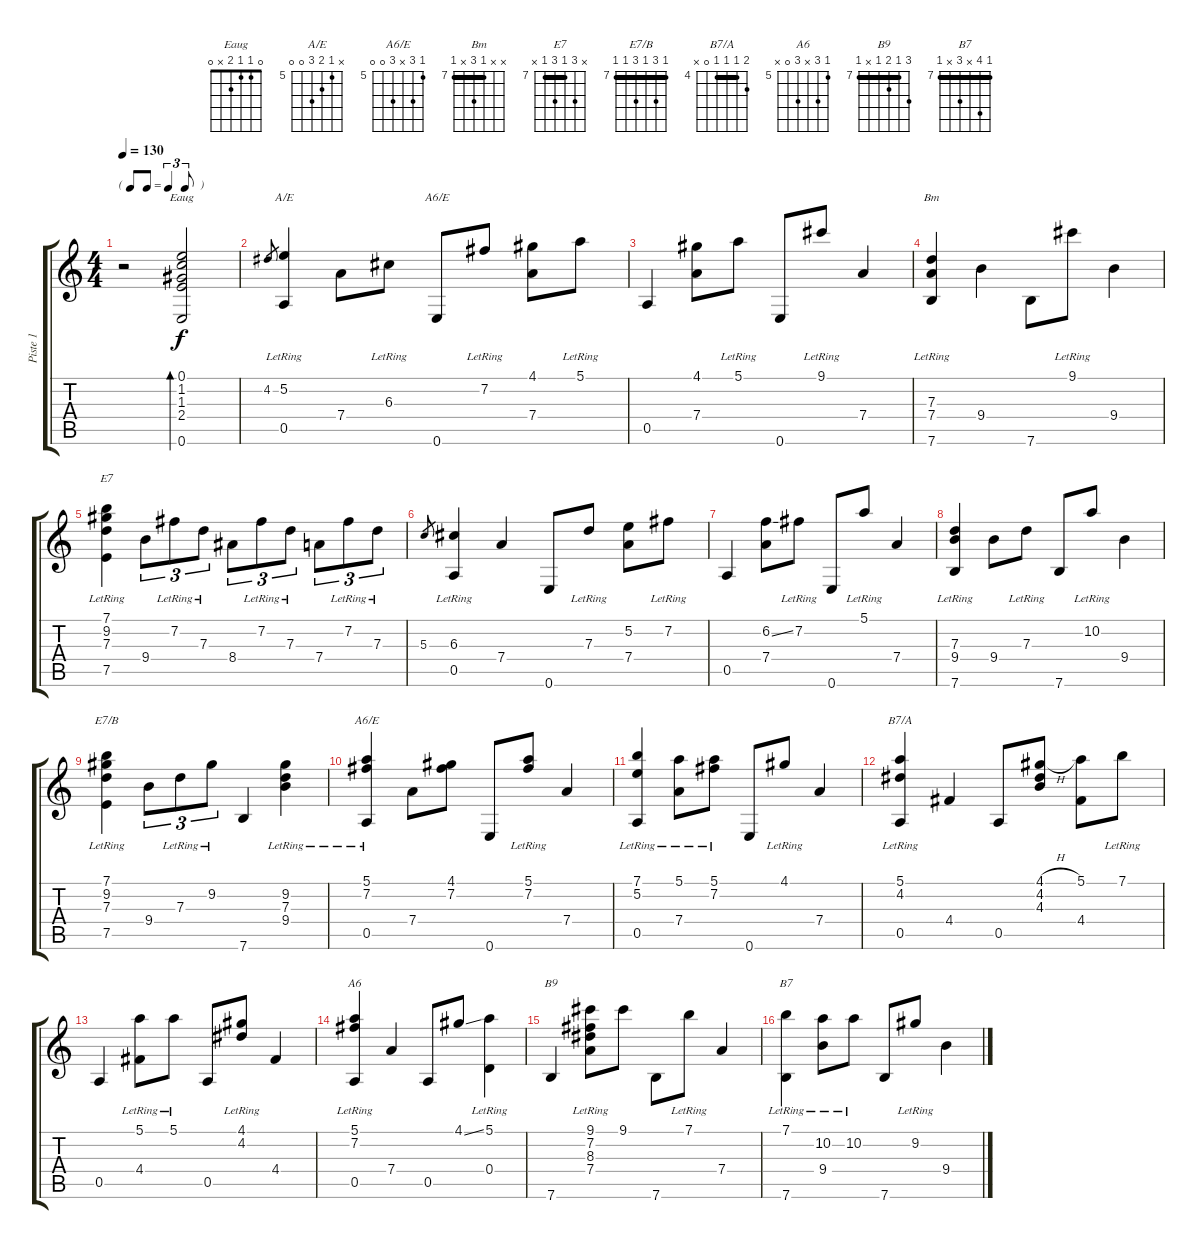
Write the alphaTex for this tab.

\track ("Piste 1" "Piste 1") {instrument electricbassfinger}
\staff {score tabs}
\tuning (E4 B3 G3 D3 A2 E2) {hide}
\chord ("Eaug" 0 1 1 2 x 0)
\chord ("A/E" x 5 6 7 0 0) {firstfret 5}
\chord ("A6/E" x 7 6 7 0 0) {firstfret 6}
\chord ("Bm" x x 7 9 x 7) {firstfret 7 barre 7}
\chord ("E7" x 9 7 9 7 x) {firstfret 7 barre 7}
\chord ("E7/B" 7 9 7 9 7 7) {firstfret 7 barre 7}
\chord ("A6/E" 5 7 x 7 0 0) {firstfret 5}
\chord ("B7/A" 5 4 4 4 0 x) {firstfret 4 barre 4}
\chord ("A6" 5 7 x 7 0 x) {firstfret 5}
\chord ("B9" 9 7 8 7 x 7) {firstfret 7 barre 7}
\chord ("B7" 7 10 x 9 x 7) {firstfret 7 barre 7}
\ts (4 4)
\tf triplet8th
\tempo 130
\clef g2
\ks c
r.2{dy f instrument electricbassfinger} (0.1 1.2 1.3 2.4 0.6).2{bd 480 ch "Eaug"} |
4.2.8{gr} (5.2{lr} 0.5).4{ch "A/E"} 7.4.8 6.3{lr}.8 0.6.8{ch "A6/E"} 7.2{lr}.8 (4.1 7.4).8 5.1{lr}.8 |
0.5.4 (4.1 7.4).8 5.1{lr}.8 0.6.8 9.1{lr}.8 7.4.4 |
(7.3{lr} 7.4 7.6).4{ch "Bm"} 9.4.4 7.6.8 9.1{lr}.8 9.4.4 |
(7.1{lr} 9.2{lr} 7.3{lr} 7.5).4{ch "E7"} 9.4.8{tu (3 2)} 7.2{lr}.8{tu (3 2)} 7.3{lr}.8{tu (3 2)} 8.4.8{tu (3 2)} 7.2{lr}.8{tu (3 2)} 7.3{lr}.8{tu (3 2)} 7.4.8{tu (3 2)} 7.2{lr}.8{tu (3 2)} 7.3{lr}.8{tu (3 2)} |
5.3.8{gr} (6.3{lr} 0.5).4 7.4.4 0.6.8 7.3{lr}.8 (5.2 7.4).8 7.2{lr}.8 |
0.5.4 (6.2{ss} 7.4).8 7.2{lr}.8 0.6.8 5.1{lr}.8 7.4.4 |
(7.3{lr} 9.4 7.6).4 9.4.8 7.3{lr}.8 7.6.8 10.2{lr}.8 9.4.4 |
(7.1{lr} 9.2{lr} 7.3{lr} 7.5).4{ch "E7/B"} 9.4.8{tu (3 2)} 7.3{lr}.8{tu (3 2)} 9.2{lr}.8{tu (3 2)} 7.6.4 (9.2{lr} 7.3{lr} 9.4).4 |
(5.1{lr} 7.2{lr} 0.5).4{ch "A6/E"} 7.4.8 (4.1 7.2).8 0.6.8 (5.1{lr} 7.2{lr}).8 7.4.4 |
(7.1{lr} 5.2{lr} 0.5).4 (5.1{lr} 7.4).8 (5.1{lr} 7.2{lr}).8 0.6.8 4.1{lr}.8 7.4.4 |
(5.1{lr} 4.2{lr} 0.5).4{ch "B7/A"} 4.4.4 0.5.8 (4.1{h} 4.2 4.3).8 (5.1 4.4).8 7.1{lr}.8 |
0.5.4 (5.1{lr} 4.4).8 5.1{lr}.8 0.5.8 (4.1{lr} 4.2{lr}).8 4.4.4 |
(5.1{lr} 7.2{lr} 0.5).4{ch "A6"} 7.4.4 0.5.8 4.1{ss}.8 (5.1{lr} 0.4).4 |
7.6.4{ch "B9"} (9.1{lr} 7.2{lr} 8.3{lr} 7.4).8 9.1.8 7.6.8 7.1{lr}.8 7.4.4 |
(7.1{lr} 7.6).4{ch "B7"} (10.2{lr} 9.4).8 10.2{lr}.8 7.6.8 9.2{lr}.8 9.4.4
